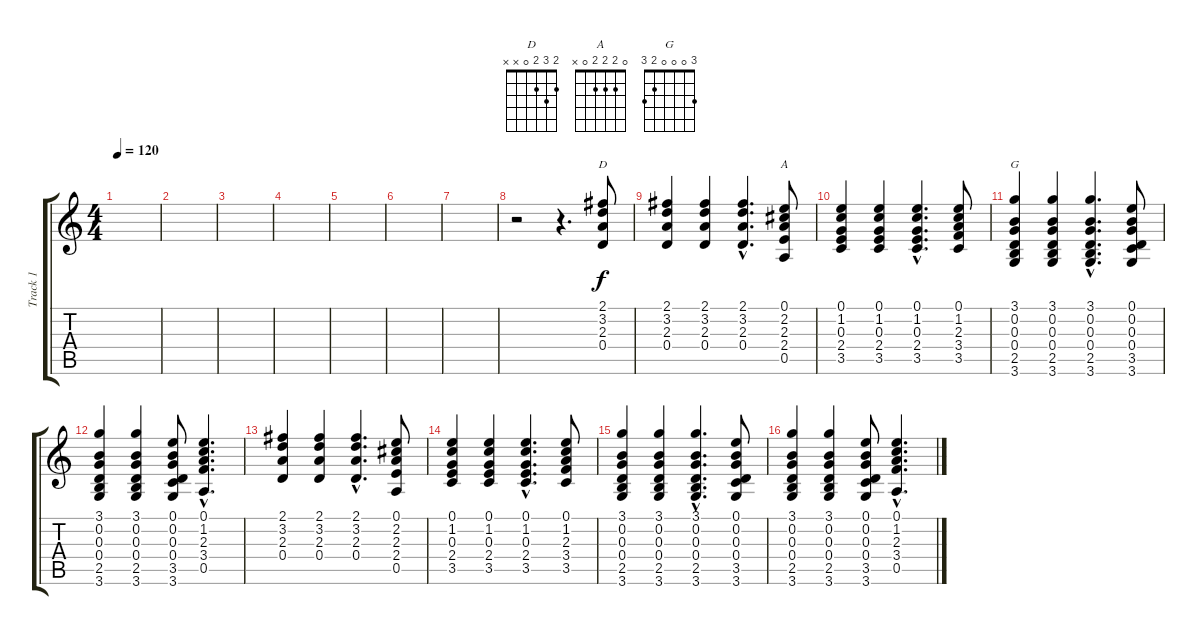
\track ("Track 1" "Track 1") {instrument electricguitarclean}
\staff {score tabs}
\tuning (E4 B3 G3 D3 A2 E2) {hide}
\chord ("D" 2 3 2 0 x x)
\chord ("A" 0 2 2 2 0 x)
\chord ("G" 3 0 0 0 2 3)
\ts (4 4)
\tempo 120
\clef g2
\ks c
|
|
|
|
|
|
|
r.2 r.4{d} (2.1 3.2 2.3 0.4).8{ch "D"} |
(2.1 3.2 2.3 0.4).4 (2.1 3.2 2.3 0.4).4 (2.1{hac} 3.2{hac} 2.3{hac} 0.4{hac}).4{d} (0.1 2.2 2.3 2.4 0.5).8{ch "A"} |
(0.1 1.2 0.3 2.4 3.5).4 (0.1 1.2 0.3 2.4 3.5).4 (0.1{hac} 1.2{hac} 0.3{hac} 2.4{hac} 3.5{hac}).4{d} (0.1 1.2 2.3 3.4 3.5).8 |
(3.1 0.2 0.3 0.4 2.5 3.6).4{ch "G"} (3.1 0.2 0.3 0.4 2.5 3.6).4 (3.1{hac} 0.2{hac} 0.3{hac} 0.4{hac} 2.5{hac} 3.6{hac}).4{d} (0.1 0.2 0.3 0.4 3.5 3.6).8 |
(3.1 0.2 0.3 0.4 2.5 3.6).4 (3.1 0.2 0.3 0.4 2.5 3.6).4 (0.1 0.2 0.3 0.4 3.5 3.6).8 (0.1{hac} 1.2{hac} 2.3{hac} 3.4{hac} 0.5{hac}).4{d} |
(2.1 3.2 2.3 0.4).4 (2.1 3.2 2.3 0.4).4 (2.1{hac} 3.2{hac} 2.3{hac} 0.4{hac}).4{d} (0.1 2.2 2.3 2.4 0.5).8 |
(0.1 1.2 0.3 2.4 3.5).4 (0.1 1.2 0.3 2.4 3.5).4 (0.1{hac} 1.2{hac} 0.3{hac} 2.4{hac} 3.5{hac}).4{d} (0.1 1.2 2.3 3.4 3.5).8 |
(3.1 0.2 0.3 0.4 2.5 3.6).4 (3.1 0.2 0.3 0.4 2.5 3.6).4 (3.1{hac} 0.2{hac} 0.3{hac} 0.4{hac} 2.5{hac} 3.6{hac}).4{d} (0.1 0.2 0.3 0.4 3.5 3.6).8 |
(3.1 0.2 0.3 0.4 2.5 3.6).4 (3.1 0.2 0.3 0.4 2.5 3.6).4 (0.1 0.2 0.3 0.4 3.5 3.6).8 (0.1{hac} 1.2{hac} 2.3{hac} 3.4{hac} 0.5{hac}).4{d}
